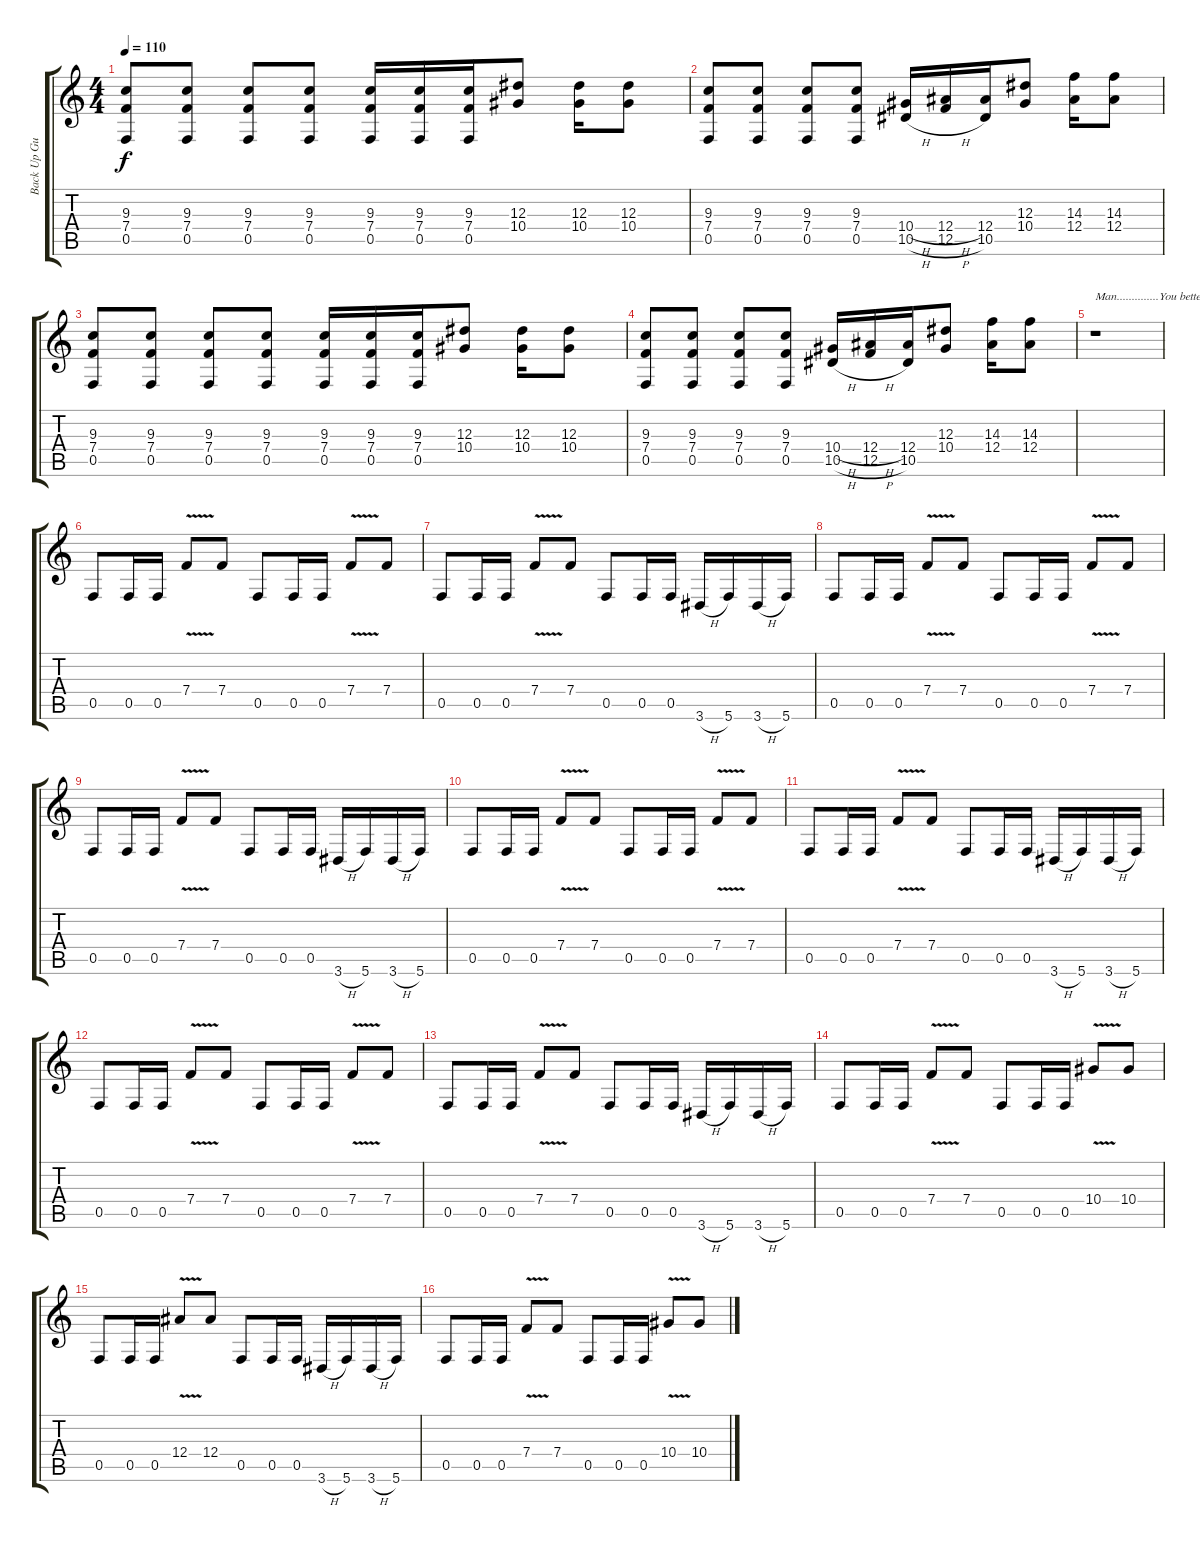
\track ("Back Up Guitar" "Back Up Gu") {instrument overdrivenguitar}
\staff {score tabs}
\tuning (C4 G3 Eb3 Bb2 F2 C2) {hide}
\ts (4 4)
\tempo 110
\clef g2
\ks c
(9.3 7.4 0.5).8{dy f} (9.3 7.4 0.5).8 (9.3 7.4 0.5).8 (9.3 7.4 0.5).8 (9.3 7.4 0.5).16 (9.3 7.4 0.5).16 (9.3 7.4 0.5).16 (12.3 10.4).8 (12.3 10.4).16 (12.3 10.4).8 |
(9.3 7.4 0.5).8 (9.3 7.4 0.5).8 (9.3 7.4 0.5).8 (9.3 7.4 0.5).8 (10.4{h} 10.5{h}).16 (12.4{h} 12.5{h}).16 (12.4 10.5).16 (12.3 10.4).8 (14.3 12.4).16 (14.3 12.4).8 |
(9.3 7.4 0.5).8 (9.3 7.4 0.5).8 (9.3 7.4 0.5).8 (9.3 7.4 0.5).8 (9.3 7.4 0.5).16 (9.3 7.4 0.5).16 (9.3 7.4 0.5).16 (12.3 10.4).8 (12.3 10.4).16 (12.3 10.4).8 |
(9.3 7.4 0.5).8 (9.3 7.4 0.5).8 (9.3 7.4 0.5).8 (9.3 7.4 0.5).8 (10.4{h} 10.5{h}).16 (12.4{h} 12.5{h}).16 (12.4 10.5).16 (12.3 10.4).8 (14.3 12.4).16 (14.3 12.4).8 |
r.1{txt "Man..............You better than ever!"} |
0.5.8 0.5.16 0.5.16 7.4{v}.8 7.4.8 0.5.8 0.5.16 0.5.16 7.4{v}.8 7.4.8 |
0.5.8 0.5.16 0.5.16 7.4{v}.8 7.4.8 0.5.8 0.5.16 0.5.16 3.6{h}.16 5.6.16 3.6{h}.16 5.6.16 |
0.5.8 0.5.16 0.5.16 7.4{v}.8 7.4.8 0.5.8 0.5.16 0.5.16 7.4{v}.8 7.4.8 |
0.5.8 0.5.16 0.5.16 7.4{v}.8 7.4.8 0.5.8 0.5.16 0.5.16 3.6{h}.16 5.6.16 3.6{h}.16 5.6.16 |
0.5.8 0.5.16 0.5.16 7.4{v}.8 7.4.8 0.5.8 0.5.16 0.5.16 7.4{v}.8 7.4.8 |
0.5.8 0.5.16 0.5.16 7.4{v}.8 7.4.8 0.5.8 0.5.16 0.5.16 3.6{h}.16 5.6.16 3.6{h}.16 5.6.16 |
0.5.8 0.5.16 0.5.16 7.4{v}.8 7.4.8 0.5.8 0.5.16 0.5.16 7.4{v}.8 7.4.8 |
0.5.8 0.5.16 0.5.16 7.4{v}.8 7.4.8 0.5.8 0.5.16 0.5.16 3.6{h}.16 5.6.16 3.6{h}.16 5.6.16 |
0.5.8 0.5.16 0.5.16 7.4{v}.8 7.4.8 0.5.8 0.5.16 0.5.16 10.4{v}.8 10.4.8 |
0.5.8 0.5.16 0.5.16 12.4{v}.8 12.4.8 0.5.8 0.5.16 0.5.16 3.6{h}.16 5.6.16 3.6{h}.16 5.6.16 |
0.5.8 0.5.16 0.5.16 7.4{v}.8 7.4.8 0.5.8 0.5.16 0.5.16 10.4{v}.8 10.4.8
